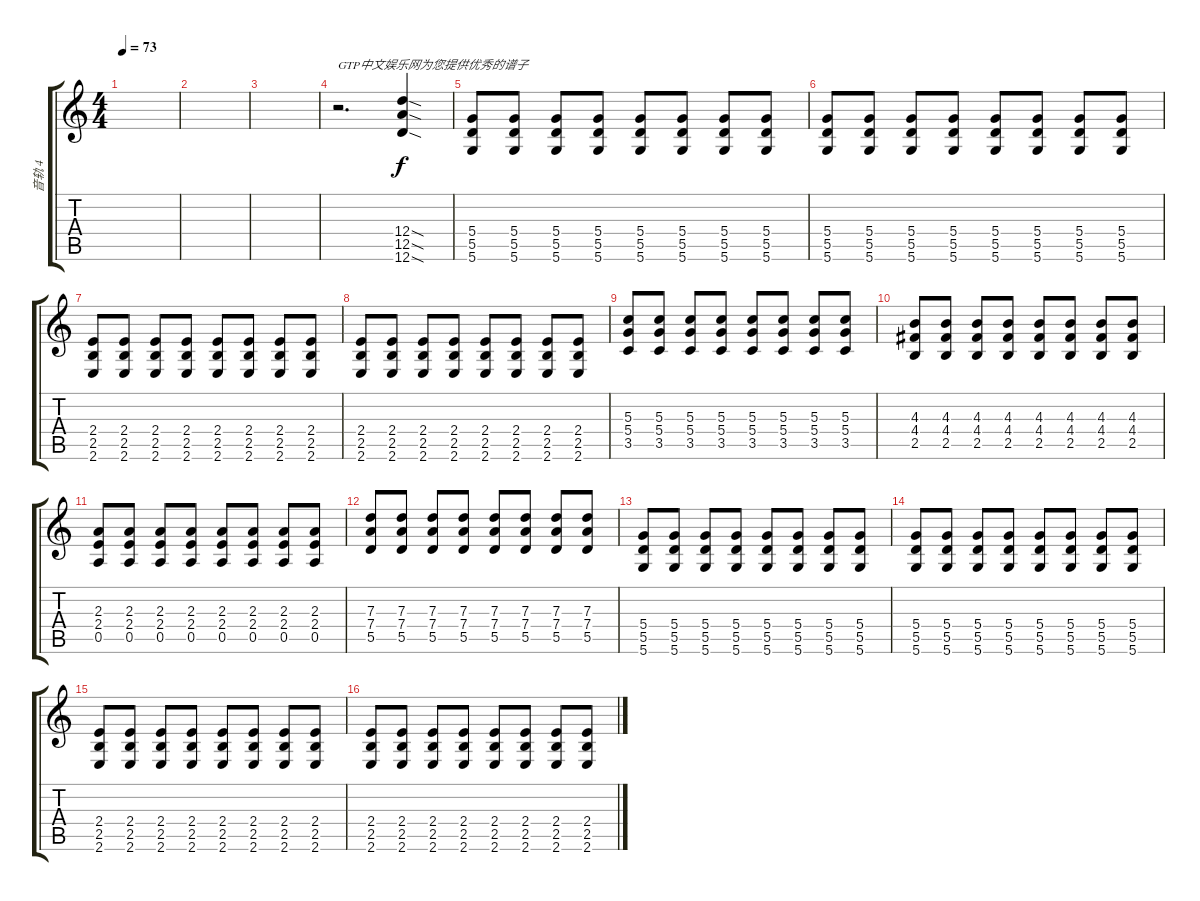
\track ("音轨 4" "音轨 4") {instrument overdrivenguitar}
\staff {score tabs}
\tuning (E4 B3 G3 D3 A2 D2) {hide}
\ts (4 4)
\tempo 73
\clef g2
\ks c
|
|
|
r.2{d txt "GTP中文娱乐网为您提供优秀的谱子"} (12.4{sod} 12.5{sod} 12.6{sod}).4 |
(5.4 5.5 5.6).8 (5.4 5.5 5.6).8 (5.4 5.5 5.6).8 (5.4 5.5 5.6).8 (5.4 5.5 5.6).8 (5.4 5.5 5.6).8 (5.4 5.5 5.6).8 (5.4 5.5 5.6).8 |
(5.4 5.5 5.6).8 (5.4 5.5 5.6).8 (5.4 5.5 5.6).8 (5.4 5.5 5.6).8 (5.4 5.5 5.6).8 (5.4 5.5 5.6).8 (5.4 5.5 5.6).8 (5.4 5.5 5.6).8 |
(2.4 2.5 2.6).8 (2.4 2.5 2.6).8 (2.4 2.5 2.6).8 (2.4 2.5 2.6).8 (2.4 2.5 2.6).8 (2.4 2.5 2.6).8 (2.4 2.5 2.6).8 (2.4 2.5 2.6).8 |
(2.4 2.5 2.6).8 (2.4 2.5 2.6).8 (2.4 2.5 2.6).8 (2.4 2.5 2.6).8 (2.4 2.5 2.6).8 (2.4 2.5 2.6).8 (2.4 2.5 2.6).8 (2.4 2.5 2.6).8 |
(5.3 5.4 3.5).8 (5.3 5.4 3.5).8 (5.3 5.4 3.5).8 (5.3 5.4 3.5).8 (5.3 5.4 3.5).8 (5.3 5.4 3.5).8 (5.3 5.4 3.5).8 (5.3 5.4 3.5).8 |
(4.3 4.4 2.5).8 (4.3 4.4 2.5).8 (4.3 4.4 2.5).8 (4.3 4.4 2.5).8 (4.3 4.4 2.5).8 (4.3 4.4 2.5).8 (4.3 4.4 2.5).8 (4.3 4.4 2.5).8 |
(2.3 2.4 0.5).8 (2.3 2.4 0.5).8 (2.3 2.4 0.5).8 (2.3 2.4 0.5).8 (2.3 2.4 0.5).8 (2.3 2.4 0.5).8 (2.3 2.4 0.5).8 (2.3 2.4 0.5).8 |
(7.3 7.4 5.5).8 (7.3 7.4 5.5).8 (7.3 7.4 5.5).8 (7.3 7.4 5.5).8 (7.3 7.4 5.5).8 (7.3 7.4 5.5).8 (7.3 7.4 5.5).8 (7.3 7.4 5.5).8 |
(5.4 5.5 5.6).8 (5.4 5.5 5.6).8 (5.4 5.5 5.6).8 (5.4 5.5 5.6).8 (5.4 5.5 5.6).8 (5.4 5.5 5.6).8 (5.4 5.5 5.6).8 (5.4 5.5 5.6).8 |
(5.4 5.5 5.6).8 (5.4 5.5 5.6).8 (5.4 5.5 5.6).8 (5.4 5.5 5.6).8 (5.4 5.5 5.6).8 (5.4 5.5 5.6).8 (5.4 5.5 5.6).8 (5.4 5.5 5.6).8 |
(2.4 2.5 2.6).8 (2.4 2.5 2.6).8 (2.4 2.5 2.6).8 (2.4 2.5 2.6).8 (2.4 2.5 2.6).8 (2.4 2.5 2.6).8 (2.4 2.5 2.6).8 (2.4 2.5 2.6).8 |
(2.4 2.5 2.6).8 (2.4 2.5 2.6).8 (2.4 2.5 2.6).8 (2.4 2.5 2.6).8 (2.4 2.5 2.6).8 (2.4 2.5 2.6).8 (2.4 2.5 2.6).8 (2.4 2.5 2.6).8
